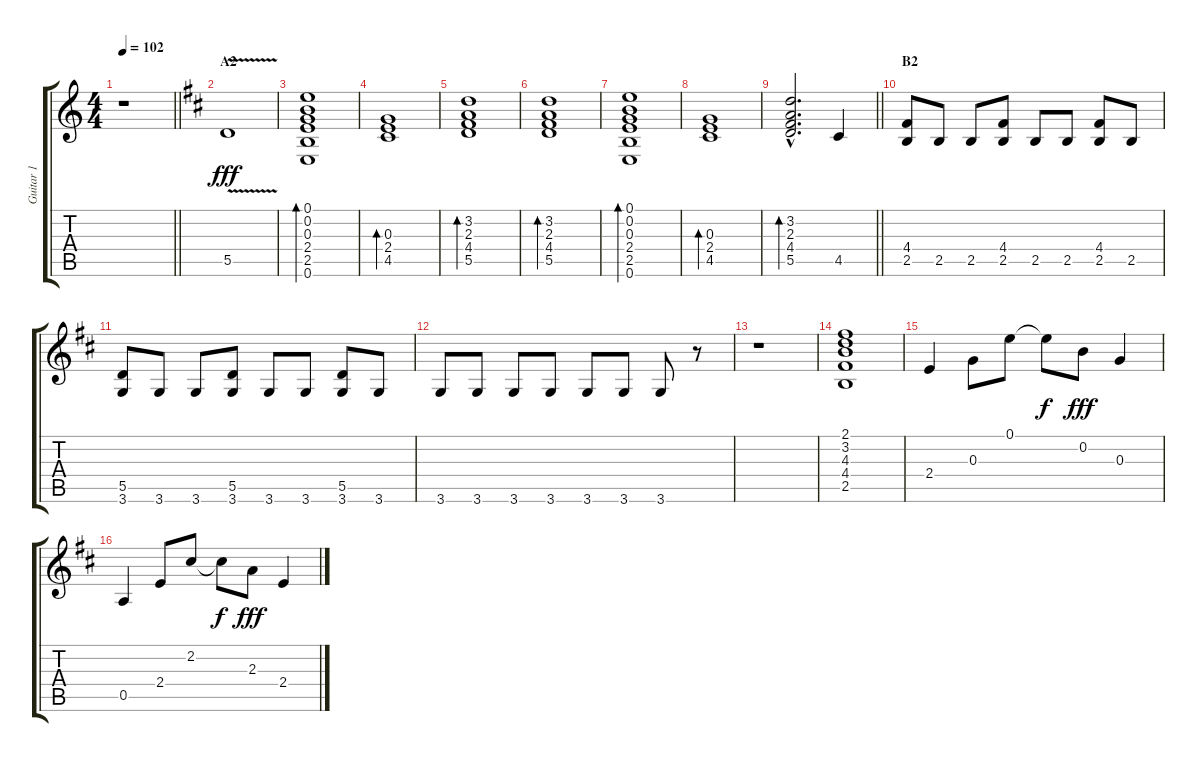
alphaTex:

\track ("Guitar 1" "Guitar 1") {instrument overdrivenguitar}
\staff {score tabs}
\tuning (E4 B3 G3 D3 A2 E2) {hide}
\ts (4 4)
\tempo 102
\clef g2
\barLineRight lightlight
\ks c
r.1{dy fff} |
\section ("" "A2")
\ks d
5.5{v}.1 |
(0.1 0.2 0.3 2.4 2.5 0.6).1{bd 120} |
(0.3 2.4 4.5).1{bd 120} |
(3.2 2.3 4.4 5.5).1{bd 120} |
(3.2 2.3 4.4 5.5).1{bd 120} |
(0.1 0.2 0.3 2.4 2.5 0.6).1{bd 120} |
(0.3 2.4 4.5).1{bd 120} |
\barLineRight lightlight
(3.2{hac} 2.3{hac} 4.4{hac} 5.5{hac}).2{d bd 120} 4.5.4 |
\section ("" "B2")
(4.4 2.5).8{volume 10} 2.5.8 2.5.8 (4.4 2.5).8 2.5.8 2.5.8 (4.4 2.5).8 2.5.8 |
(5.5 3.6).8 3.6.8 3.6.8 (5.5 3.6).8 3.6.8 3.6.8 (5.5 3.6).8 3.6.8 |
3.6.8 3.6.8 3.6.8 3.6.8 3.6.8 3.6.8 3.6.8 r.8 |
r.1 |
(2.1 3.2 4.3 4.4 2.5).1 |
2.4.4 0.3.8 0.1.8 0.1{t}.8{dy f} 0.2.8{dy fff} 0.3.4 |
0.5.4 2.4.8 2.2.8 2.2{t}.8{dy f} 2.3.8{dy fff} 2.4.4
